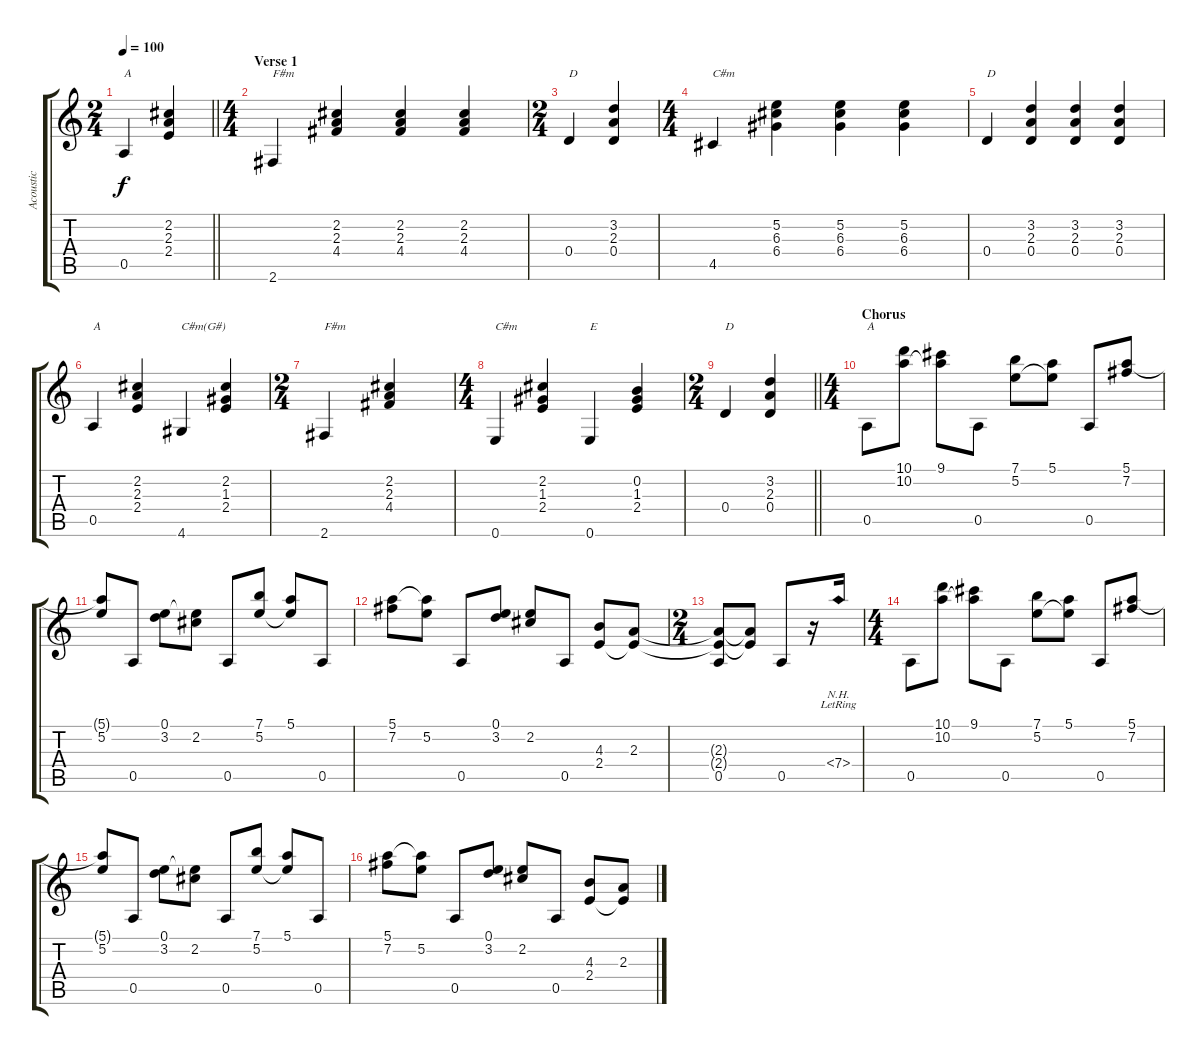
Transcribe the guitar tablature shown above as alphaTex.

\track ("Acoustic" "Acoustic") {instrument acousticguitarsteel}
\staff {score tabs}
\tuning (E4 B3 G3 D3 A2 E2) {hide}
\ts (2 4)
\tempo 100
\clef g2
\barLineRight lightlight
\ks c
0.5.4{txt "A" dy f volume 4} (2.2 2.3 2.4).4 |
\ts (4 4)
\section ("" "Verse 1")
2.6.4{txt "F#m"} (2.2 2.3 4.4).4 (2.2 2.3 4.4).4 (2.2 2.3 4.4).4 |
\ts (2 4)
0.4.4{txt "D"} (3.2 2.3 0.4).4 |
\ts (4 4)
4.5.4{txt "C#m"} (5.2 6.3 6.4).4 (5.2 6.3 6.4).4 (5.2 6.3 6.4).4 |
0.4.4{txt "D"} (3.2 2.3 0.4).4 (3.2 2.3 0.4).4 (3.2 2.3 0.4).4 |
0.5.4{txt "A"} (2.2 2.3 2.4).4 4.6.4{txt "C#m(G#)"} (2.2 1.3 2.4).4 |
\ts (2 4)
2.6.4{txt "F#m"} (2.2 2.3 4.4).4 |
\ts (4 4)
0.6.4{txt "C#m"} (2.2 1.3 2.4).4 0.6.4{txt "E"} (0.2 1.3 2.4).4 |
\ts (2 4)
\barLineRight lightlight
0.4.4{txt "D"} (3.2 2.3 0.4).4 |
\ts (4 4)
\section ("" "Chorus")
0.5.8{txt "A" volume 5} (10.1 10.2).8 (9.1 10.2{t}).8 0.5.8 (7.1 5.2).8 (5.1 5.2{t}).8 0.5.8 (5.1 7.2).8 |
(5.1{t} 5.2).8 0.5.8 (0.1 3.2).8 (0.1{t} 2.2).8 0.5.8 (7.1 5.2).8 (5.1 5.2{t}).8 0.5.8 |
(5.1 7.2).8 (5.1{t} 5.2).8 0.5.8 (0.1 3.2).8 (0.1{t} 2.2).8 0.5.8 (4.3 2.4).8 (2.3 2.4{t}).8 |
\ts (2 4)
(2.3{t} 2.4{t} 0.5).8 (2.3{t} 2.4{t}).8 0.5.8 r.16 7.4{nh lr}.16 |
\ts (4 4)
0.5.8 (10.1 10.2).8 (9.1 10.2{t}).8 0.5.8 (7.1 5.2).8 (5.1 5.2{t}).8 0.5.8 (5.1 7.2).8 |
(5.1{t} 5.2).8 0.5.8 (0.1 3.2).8 (0.1{t} 2.2).8 0.5.8 (7.1 5.2).8 (5.1 5.2{t}).8 0.5.8 |
(5.1 7.2).8 (5.1{t} 5.2).8 0.5.8 (0.1 3.2).8 (0.1{t} 2.2).8 0.5.8 (4.3 2.4).8 (2.3 2.4{t}).8
